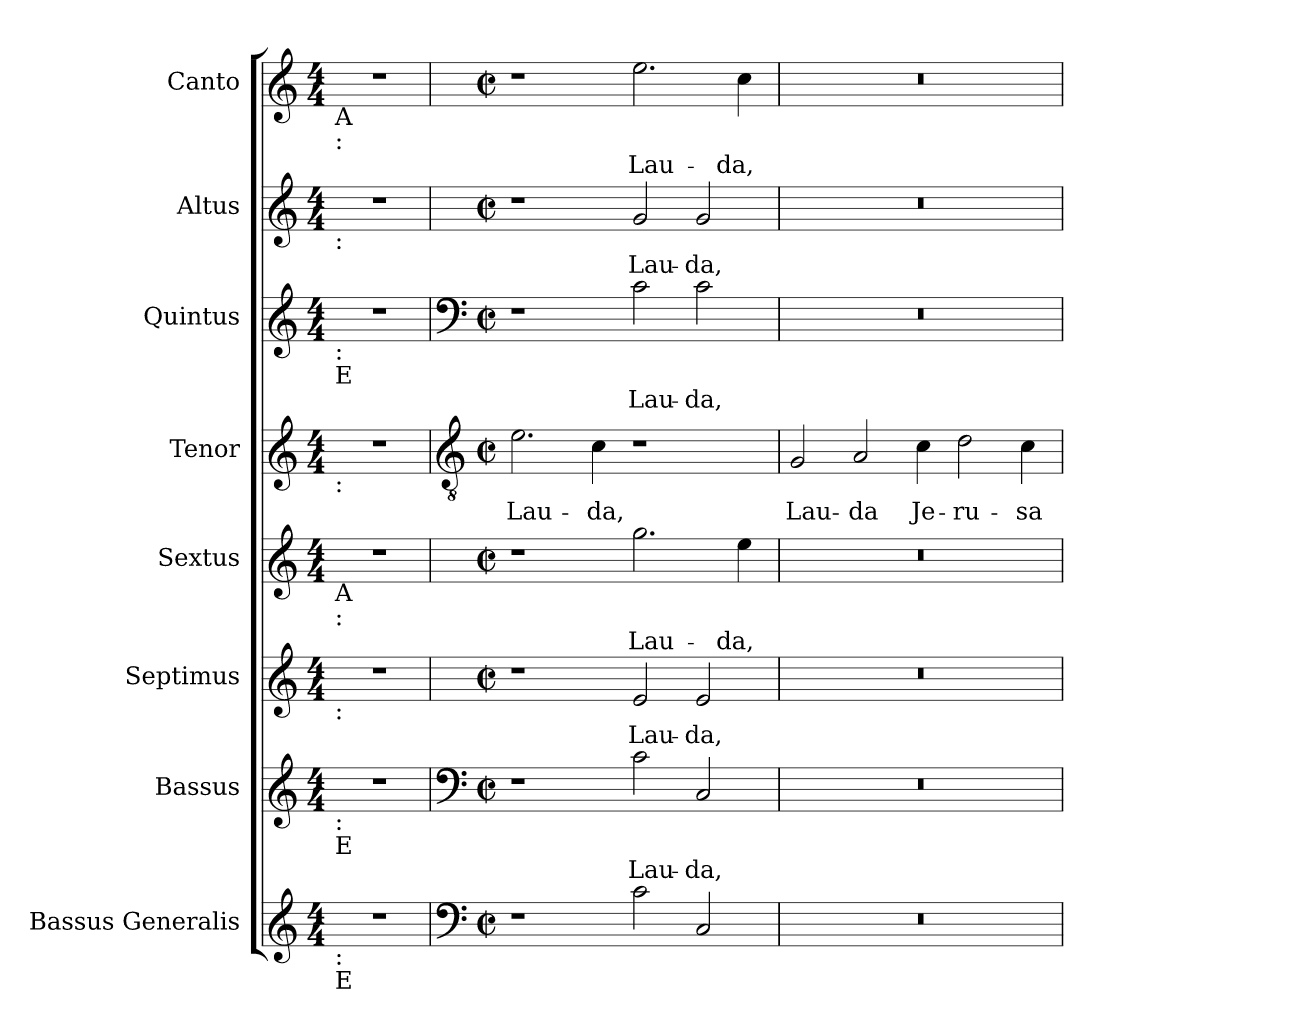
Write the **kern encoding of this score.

**kern	**kern	**text	**kern	**text	**kern	**text	**kern	**text	**kern	**text	**kern	**text	**kern	**text
*part8	*part7	*part7	*part6	*part6	*part5	*part5	*part4	*part4	*part3	*part3	*part2	*part2	*part1	*part1
*staff8	*staff7	*staff7	*staff6	*staff6	*staff5	*staff5	*staff4	*staff4	*staff3	*staff3	*staff2	*staff2	*staff1	*staff1
*I"Bassus Generalis	*I"Bassus	*	*I"Septimus	*	*I"Sextus	*	*I"Tenor	*	*I"Quintus	*	*I"Altus	*	*I"Canto	*
*clefG2	*clefG2	*	*clefG2	*	*clefG2	*	*clefG2	*	*clefG2	*	*clefG2	*	*clefG2	*
*k[]	*k[]	*	*k[]	*	*k[]	*	*k[]	*	*k[]	*	*k[]	*	*k[]	*
*C:	*C:	*	*C:	*	*C:	*	*C:	*	*C:	*	*C:	*	*C:	*
*M4/4	*M4/4	*	*M4/4	*	*M4/4	*	*M4/4	*	*M4/4	*	*M4/4	*	*M4/4	*
=	=	=	=	=	=	=	=	=	=	=	=	=	=	=
!	!	!	!	!	!	!	!	!	!	!	!	!	!LO:TX:b:t=A	!
!	!	!	!	!	!	!	!	!	!	!	!	!	!LO:TX:b:t=&colon;	!
!	!	!	!	!	!	!	!	!	!	!	!LO:TX:b:t=&colon;	!	!	!
!	!	!	!	!	!	!	!	!	!LO:TX:b:t=&colon;	!	!	!	!	!
!	!	!	!	!	!	!	!	!	!LO:TX:b:t=E	!	!	!	!	!
!	!	!	!	!	!	!	!LO:TX:b:t=&colon;	!	!	!	!	!	!	!
!	!	!	!	!	!LO:TX:b:t=A	!	!	!	!	!	!	!	!	!
!	!	!	!	!	!LO:TX:b:t=&colon;	!	!	!	!	!	!	!	!	!
!	!	!	!LO:TX:b:t=&colon;	!	!	!	!	!	!	!	!	!	!	!
!	!LO:TX:b:t=&colon;	!	!	!	!	!	!	!	!	!	!	!	!	!
!	!LO:TX:b:t=E	!	!	!	!	!	!	!	!	!	!	!	!	!
!LO:TX:b:t=&colon;	!	!	!	!	!	!	!	!	!	!	!	!	!	!
!LO:TX:b:t=E	!	!	!	!	!	!	!	!	!	!	!	!	!	!
1r	1r	.	1r	.	1r	.	1r	.	1r	.	1r	.	1r	.
!!LO:LB:g=z
=1	=1	=1	=1	=1	=1	=1	=1	=1	=1	=1	=1	=1	=1	=1
*clefF4	*clefF4	*	*	*	*	*	*clefGv2	*	*clefF4	*	*	*	*	*
*M4/2	*M4/2	*	*M4/2	*	*M4/2	*	*M4/2	*	*M4/2	*	*M4/2	*	*M4/2	*
*met(c|)	*met(c|)	*	*met(c|)	*	*met(c|)	*	*met(c|)	*	*met(c|)	*	*met(c|)	*	*met(c|)	*
!	!	!	!	!	!	!	!	!LO:LY:b	!	!	!	!	!	!
1r	1r	.	1r	.	1r	.	2.e	Lau-	1r	.	1r	.	1r	.
!	!	!	!	!	!	!	!	!LO:LY:b	!	!	!	!	!	!
.	.	.	.	.	.	.	4c	-da,	.	.	.	.	.	.
!	!	!LO:LY:b	!	!LO:LY:b	!	!LO:LY:b	!	!	!	!LO:LY:b	!	!LO:LY:b	!	!LO:LY:b
2c	2c	Lau-	2e	Lau-	2.gg	Lau-	1r	.	2c	Lau-	2g	Lau-	2.ee	Lau-
!	!	!LO:LY:b	!	!LO:LY:b	!	!	!	!	!	!LO:LY:b	!	!LO:LY:b	!	!
2C	2C	-da,	2e	-da,	.	.	.	.	2c	-da,	2g	-da,	.	.
!	!	!	!	!	!	!LO:LY:b	!	!	!	!	!	!	!	!LO:LY:b
.	.	.	.	.	4ee	-da,	.	.	.	.	.	.	4cc	-da,
=2	=2	=2	=2	=2	=2	=2	=2	=2	=2	=2	=2	=2	=2	=2
!	!	!	!	!	!	!	!	!LO:LY:b	!	!	!	!	!	!
0r	0r	.	0r	.	0r	.	2G	Lau-	0r	.	0r	.	0r	.
!	!	!	!	!	!	!	!	!LO:LY:b	!	!	!	!	!	!
.	.	.	.	.	.	.	2A	-da	.	.	.	.	.	.
!	!	!	!	!	!	!	!	!LO:LY:b	!	!	!	!	!	!
.	.	.	.	.	.	.	4c	Je-	.	.	.	.	.	.
!	!	!	!	!	!	!	!	!LO:LY:b	!	!	!	!	!	!
.	.	.	.	.	.	.	2d	-ru-	.	.	.	.	.	.
!	!	!	!	!	!	!	!	!LO:LY:b	!	!	!	!	!	!
.	.	.	.	.	.	.	4c	-sa-	.	.	.	.	.	.
=	=	=	=	=	=	=	=	=	=	=	=	=	=	=
*-	*-	*-	*-	*-	*-	*-	*-	*-	*-	*-	*-	*-	*-	*-
